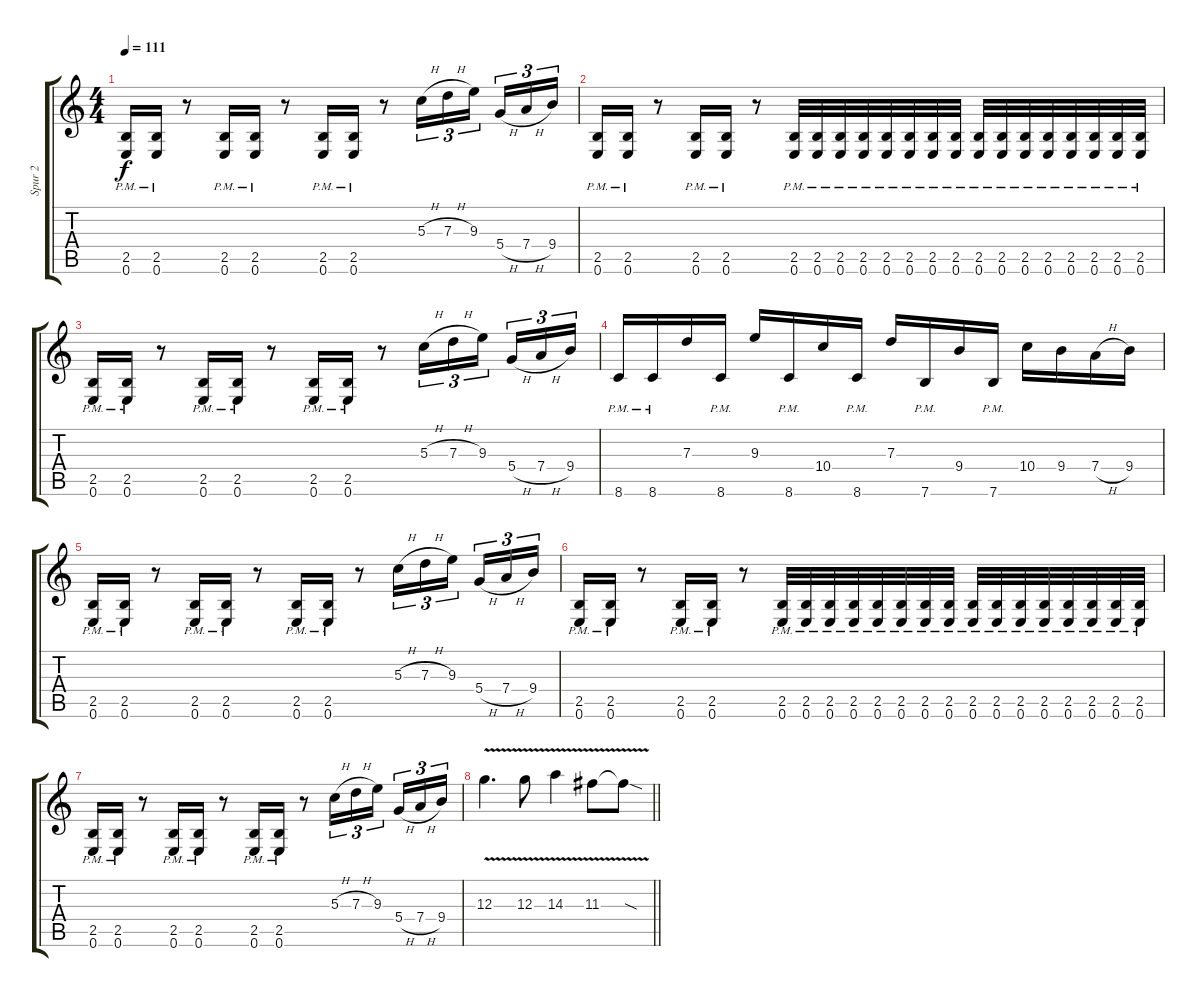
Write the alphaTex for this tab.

\track ("Spur 2" "Spur 2") {instrument distortionguitar}
\staff {score tabs}
\tuning (E4 B3 G3 D3 A2 E2) {hide}
\ts (4 4)
\tempo 111
\clef g2
\ks c
(2.5{pm} 0.6{pm}).16{dy f} (2.5{pm} 0.6{pm}).16 r.8 (2.5{pm} 0.6{pm}).16 (2.5{pm} 0.6{pm}).16 r.8 (2.5{pm} 0.6{pm}).16 (2.5{pm} 0.6{pm}).16 r.8 5.3{h}.16{tu (3 2)} 7.3{h}.16{tu (3 2)} 9.3.16{tu (3 2) beam splitsecondary} 5.4{h}.16{tu (3 2)} 7.4{h}.16{tu (3 2)} 9.4.16{tu (3 2)} |
(2.5{pm} 0.6{pm}).16 (2.5{pm} 0.6{pm}).16 r.8 (2.5{pm} 0.6{pm}).16 (2.5{pm} 0.6{pm}).16 r.8 (2.5{pm} 0.6{pm}).32 (2.5{pm} 0.6{pm}).32 (2.5{pm} 0.6{pm}).32 (2.5{pm} 0.6{pm}).32 (2.5{pm} 0.6{pm}).32 (2.5{pm} 0.6{pm}).32 (2.5{pm} 0.6{pm}).32 (2.5{pm} 0.6{pm}).32 (2.5{pm} 0.6{pm}).32 (2.5{pm} 0.6{pm}).32 (2.5{pm} 0.6{pm}).32 (2.5{pm} 0.6{pm}).32 (2.5{pm} 0.6{pm}).32 (2.5{pm} 0.6{pm}).32 (2.5{pm} 0.6{pm}).32 (2.5{pm} 0.6{pm}).32 |
(2.5{pm} 0.6{pm}).16 (2.5{pm} 0.6{pm}).16 r.8 (2.5{pm} 0.6{pm}).16 (2.5{pm} 0.6{pm}).16 r.8 (2.5{pm} 0.6{pm}).16 (2.5{pm} 0.6{pm}).16 r.8 5.3{h}.16{tu (3 2)} 7.3{h}.16{tu (3 2)} 9.3.16{tu (3 2) beam splitsecondary} 5.4{h}.16{tu (3 2)} 7.4{h}.16{tu (3 2)} 9.4.16{tu (3 2)} |
8.6{pm}.16 8.6{pm}.16 7.3.16 8.6{pm}.16 9.3.16 8.6{pm}.16 10.4.16 8.6{pm}.16 7.3.16 7.6{pm}.16 9.4.16 7.6{pm}.16 10.4.16 9.4.16 7.4{h}.16 9.4.16 |
(2.5{pm} 0.6{pm}).16 (2.5{pm} 0.6{pm}).16 r.8 (2.5{pm} 0.6{pm}).16 (2.5{pm} 0.6{pm}).16 r.8 (2.5{pm} 0.6{pm}).16 (2.5{pm} 0.6{pm}).16 r.8 5.3{h}.16{tu (3 2)} 7.3{h}.16{tu (3 2)} 9.3.16{tu (3 2) beam splitsecondary} 5.4{h}.16{tu (3 2)} 7.4{h}.16{tu (3 2)} 9.4.16{tu (3 2)} |
(2.5{pm} 0.6{pm}).16 (2.5{pm} 0.6{pm}).16 r.8 (2.5{pm} 0.6{pm}).16 (2.5{pm} 0.6{pm}).16 r.8 (2.5{pm} 0.6{pm}).32 (2.5{pm} 0.6{pm}).32 (2.5{pm} 0.6{pm}).32 (2.5{pm} 0.6{pm}).32 (2.5{pm} 0.6{pm}).32 (2.5{pm} 0.6{pm}).32 (2.5{pm} 0.6{pm}).32 (2.5{pm} 0.6{pm}).32 (2.5{pm} 0.6{pm}).32 (2.5{pm} 0.6{pm}).32 (2.5{pm} 0.6{pm}).32 (2.5{pm} 0.6{pm}).32 (2.5{pm} 0.6{pm}).32 (2.5{pm} 0.6{pm}).32 (2.5{pm} 0.6{pm}).32 (2.5{pm} 0.6{pm}).32 |
(2.5{pm} 0.6{pm}).16 (2.5{pm} 0.6{pm}).16 r.8 (2.5{pm} 0.6{pm}).16 (2.5{pm} 0.6{pm}).16 r.8 (2.5{pm} 0.6{pm}).16 (2.5{pm} 0.6{pm}).16 r.8 5.3{h}.16{tu (3 2)} 7.3{h}.16{tu (3 2)} 9.3.16{tu (3 2) beam splitsecondary} 5.4{h}.16{tu (3 2)} 7.4{h}.16{tu (3 2)} 9.4.16{tu (3 2)} |
\barLineRight lightlight
12.3{v}.4{d volume 10 balance 10} 12.3{v}.8 14.3{v}.4 11.3{v}.8 11.3{v sod t}.8
